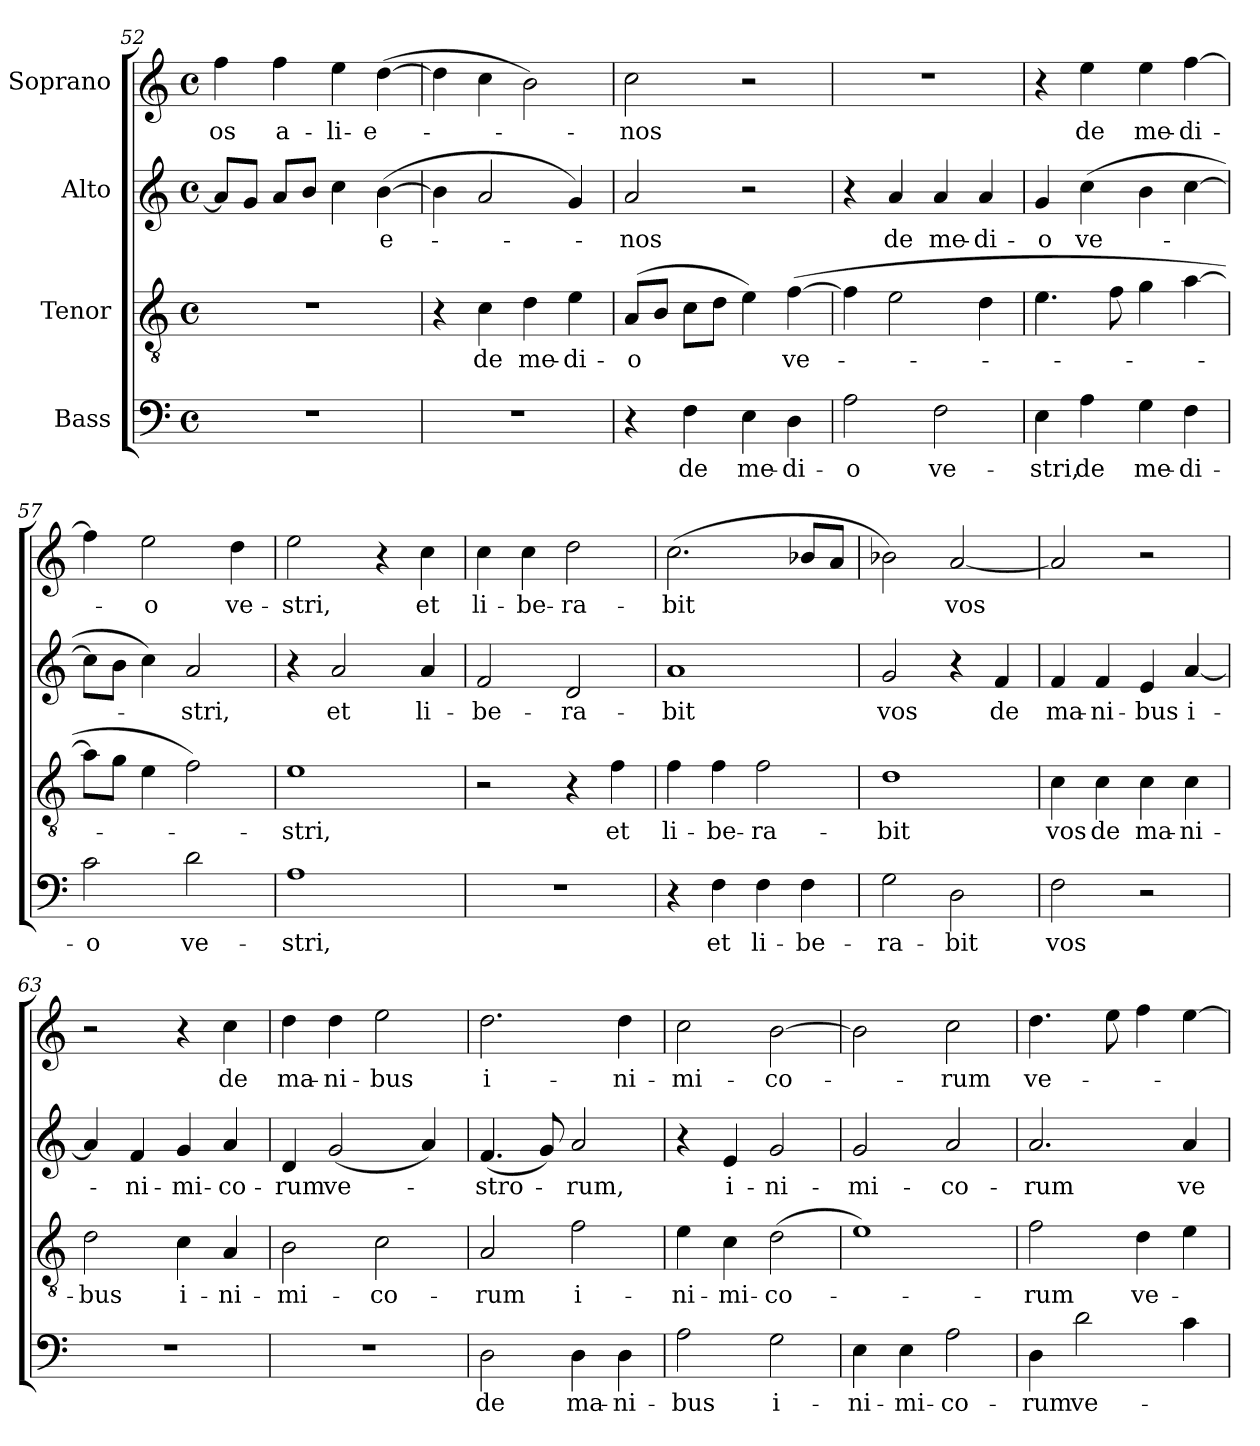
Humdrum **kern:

**kern	**text	**kern	**text	**kern	**text	**kern	**text
*part4	*part4	*part3	*part3	*part2	*part2	*part1	*part1
*staff4	*staff4	*staff3	*staff3	*staff2	*staff2	*staff1	*staff1
*I"Bass	*	*I"Tenor	*	*I"Alto	*	*I"Soprano	*
*clefF4	*	*clefGv2	*	*clefG2	*	*clefG2	*
*k[]	*	*k[]	*	*k[]	*	*k[]	*
*C:	*	*C:	*	*C:	*	*C:	*
*M4/4	*	*M4/4	*	*M4/4	*	*M4/4	*
*met(c)	*	*met(c)	*	*met(c)	*	*met(c)	*
=52	=52	=52	=52	=52	=52	=52	=52
1r	.	1r	.	8a/L]	.	4ff\	-os
.	.	.	.	8g/J	.	.	.
.	.	.	.	8a/L	.	4ff\	a-
.	.	.	.	8b/J	.	.	.
.	.	.	.	4cc\	.	4ee\	-li-
.	.	.	.	([4b\	-e-	([4dd\	-e-
=53	=53	=53	=53	=53	=53	=53	=53
1r	.	4r	.	4b\]	.	4dd\]	.
.	.	4c\	-de	2a/	.	4cc\	.
.	.	4d\	me-	.	.	2b\)	.
.	.	4e\	-di-	4g/)	.	.	.
!!LO:LB:g=z
=54	=54	=54	=54	=54	=54	=54	=54
4r	.	(8A/L	-o	2a/	-nos	2cc\	-nos
.	.	8B/J	.	.	.	.	.
4F\	de	8c\L	.	.	.	.	.
.	.	8d\J	.	.	.	.	.
4E\	me-	4e\)	.	2r	.	2r	.
4D\	-di-	([4f\	ve-	.	.	.	.
=55	=55	=55	=55	=55	=55	=55	=55
2A\	-o	4f\]	.	4r	.	1r	.
.	.	2e\	.	4a/	de	.	.
2F\	ve-	.	.	4a/	me-	.	.
.	.	4d\	.	4a/	-di-	.	.
=56	=56	=56	=56	=56	=56	=56	=56
4E\	-stri,	4.e\	.	4g/	-o	4r	.
4A\	de	.	.	(4cc\	ve-	4ee\	de
.	.	8f\	.	.	.	.	.
4G\	me-	4g\	.	4b\	.	4ee\	me-
4F\	-di-	[4a\	.	[4cc\	.	[4ff\	-di-
=57	=57	=57	=57	=57	=57	=57	=57
2c\	-o	8a\L]	.	8cc\L]	.	4ff\]	.
.	.	8g\J	.	8b\J	.	.	.
.	.	4e\	.	4cc\)	.	2ee\	-o
2d\	ve-	2f\)	.	2a/	-stri,	.	.
.	.	.	.	.	.	4dd\	ve-
=58	=58	=58	=58	=58	=58	=58	=58
1A	-stri,	1e	-stri,	4r	.	2ee\	-stri,
.	.	.	.	2a/	et	.	.
.	.	.	.	.	.	4r	.
.	.	.	.	4a/	li-	4cc\	et
!!LO:LB:g=z
=59	=59	=59	=59	=59	=59	=59	=59
1r	.	2r	.	2f/	-be-	4cc\	li-
.	.	.	.	.	.	4cc\	-be-
.	.	4r	.	2d/	-ra-	2dd\	-ra-
.	.	4f\	et	.	.	.	.
=60	=60	=60	=60	=60	=60	=60	=60
4r	.	4f\	li-	1a	-bit	(2.cc\	-bit
4F\	et	4f\	-be-	.	.	.	.
4F\	li-	2f\	-ra-	.	.	.	.
4F\	-be-	.	.	.	.	8b-X/L	.
.	.	.	.	.	.	8a/J	.
=61	=61	=61	=61	=61	=61	=61	=61
2G\	-ra-	1d	-bit	2g/	vos	2b-X\)	.
2D\	-bit	.	.	4r	.	[2a/	vos
.	.	.	.	4f/	de	.	.
=62	=62	=62	=62	=62	=62	=62	=62
2F\	vos	4c\	vos	4f/	ma-	2a/]	.
.	.	4c\	de	4f/	-ni-	.	.
2r	.	4c\	ma-	4e/	-bus	2r	.
.	.	4c\	-ni-	[4a/	i-	.	.
=63	=63	=63	=63	=63	=63	=63	=63
1r	.	2d\	-bus	4a/]	.	2r	.
.	.	.	.	4f/	-ni-	.	.
.	.	4c\	i-	4g/	-mi-	4r	.
.	.	4A/	-ni-	4a/	-co-	4cc\	de
!!LO:PB:g=z
=64	=64	=64	=64	=64	=64	=64	=64
1r	.	2B\	-mi-	4d/	-rum	4dd\	ma-
.	.	.	.	(2g/	ve-	4dd\	-ni-
.	.	2c\	-co-	.	.	2ee\	-bus
.	.	.	.	4a/)	.	.	.
=65	=65	=65	=65	=65	=65	=65	=65
2D\	de	2A/	-rum	(4.f/	-stro-	2.dd\	i-
.	.	.	.	8g/)	.	.	.
4D\	ma-	2f\	i-	2a/	-rum,	.	.
4D\	-ni-	.	.	.	.	4dd\	-ni-
=66	=66	=66	=66	=66	=66	=66	=66
2A\	-bus	4e\	-ni-	4r	.	2cc\	-mi-
.	.	4c\	-mi-	4e/	i-	.	.
2G\	i-	(2d\	-co-	2g/	-ni-	[2b\	-co-
=67	=67	=67	=67	=67	=67	=67	=67
4E\	-ni-	1e)	.	2g/	-mi-	2b\]	.
4E\	-mi-	.	.	.	.	.	.
2A\	-co-	.	.	2a/	-co-	2cc\	-rum
=68	=68	=68	=68	=68	=68	=68	=68
4D\	-rum	2f\	-rum	2.a/	-rum	4.dd\	ve-
2d\	ve-	.	.	.	.	.	.
.	.	.	.	.	.	8ee\	.
.	.	4d\	ve-	.	.	4ff\	.
4c\	.	4e\	.	4a/	ve-	[4ee\	.
=	=	=	=	=	=	=	=
*-	*-	*-	*-	*-	*-	*-	*-
